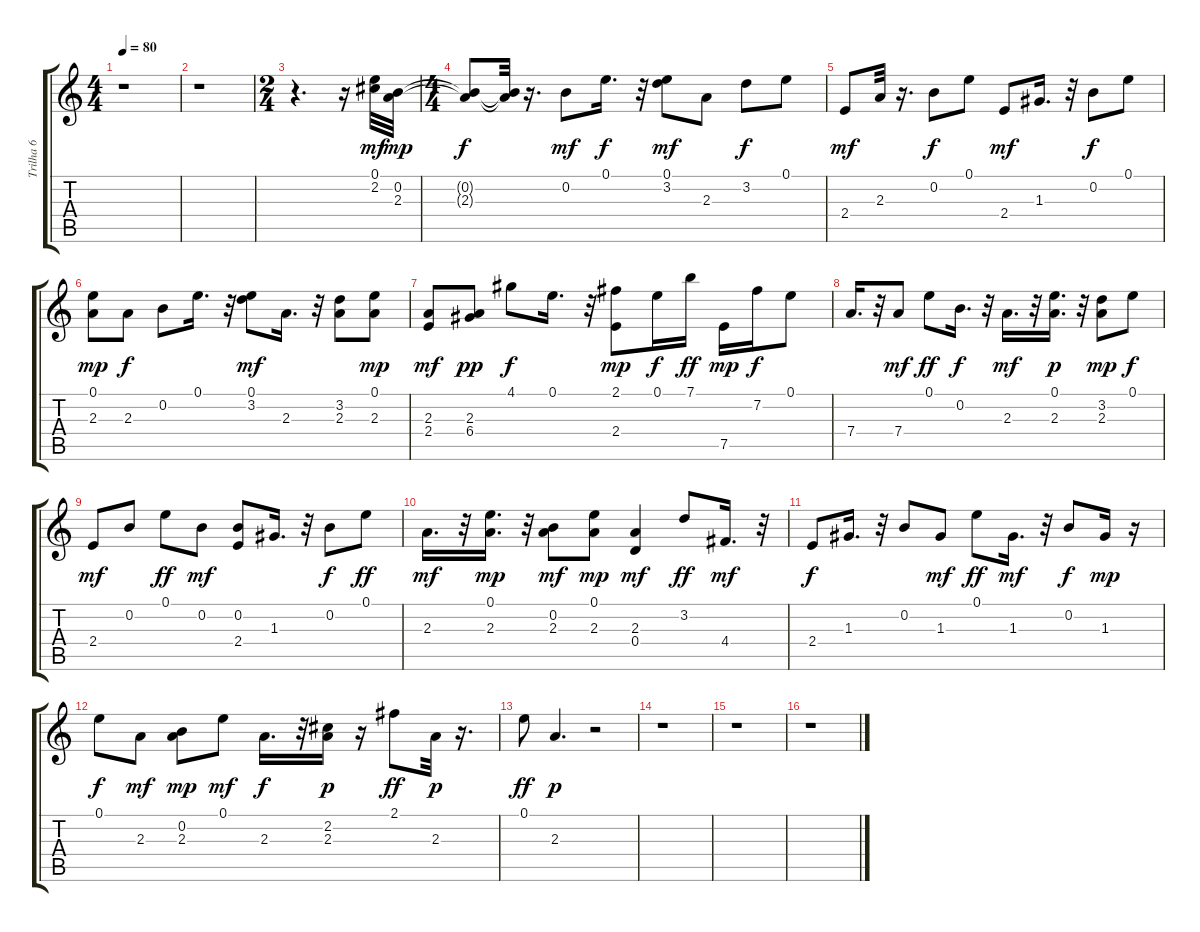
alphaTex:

\track ("Trilha 6" "Trilha 6") {instrument acousticguitarsteel}
\staff {score tabs}
\tuning (E4 B3 G3 D3 A2 E2) {hide}
\ts (4 4)
\tempo 80
\clef g2
\ks c
r.1{dy mf instrument acousticguitarsteel} |
r.1 |
\ts (2 4)
r.4{d} r.16 (0.1 2.2).32 (0.2 2.3).32{dy mp} |
\ts (4 4)
(0.2{t} 2.3{t}).8{dy f} (0.2{t} 2.3{t}).32 r.16{d} 0.2.8{dy mf} 0.1.16{d dy f} r.32 (0.1 3.2).8{dy mf} 2.3.8 3.2.8{dy f} 0.1.8 |
2.4.8{dy mf} 2.3.32 r.16{d} 0.2.8{dy f} 0.1.8 2.4.8{dy mf} 1.3.16{d} r.32 0.2.8{dy f} 0.1.8 |
(0.1 2.3).8{dy mp} 2.3.8{dy f} 0.2.8 0.1.16{d} r.32 (0.1 3.2).8{dy mf} 2.3.16{d} r.32 (3.2 2.3).8 (0.1 2.3).8{dy mp} |
(2.3 2.4).8{dy mf} (2.3 6.4).8{dy pp} 4.1.8{dy f} 0.1.16{d} r.32 (2.1 2.4).8{dy mp} 0.1.16{dy f} 7.1.16{dy ff} 7.5.16{dy mp} 7.2.16{dy f} 0.1.8 |
7.4.16{d} r.32 7.4.8{dy mf} 0.1.8{dy ff} 0.2.16{d dy f} r.32 2.3.16{d dy mf} r.32 (0.1 2.3).16{d dy p} r.32 (3.2 2.3).8{dy mp} 0.1.8{dy f} |
2.4.8{dy mf} 0.2.8 0.1.8{dy ff} 0.2.8{dy mf} (0.2 2.4).8 1.3.16{d} r.32 0.2.8{dy f} 0.1.8{dy ff} |
2.3.16{d dy mf} r.32 (0.1 2.3).16{d dy mp} r.32 (0.2 2.3).8{dy mf} (0.1 2.3).8{dy mp} (2.3 0.4).4{dy mf} 3.2.8{dy ff} 4.4.16{d dy mf} r.32 |
2.4.8{dy f} 1.3.16{d} r.32 0.2.8 1.3.8{dy mf} 0.1.8{dy ff} 1.3.16{d dy mf} r.32 0.2.8{dy f} 1.3.16{dy mp} r.16 |
0.1.8{dy f} 2.3.8{dy mf} (0.2 2.3).8{dy mp} 0.1.8{dy mf} 2.3.16{d dy f} r.32 (2.2 2.3).16{dy p} r.16 2.1.8{dy ff} 2.3.32{dy p} r.16{d} |
0.1.8{dy ff} 2.3.4{d dy p} r.2 |
r.1 |
r.1 |
r.1
